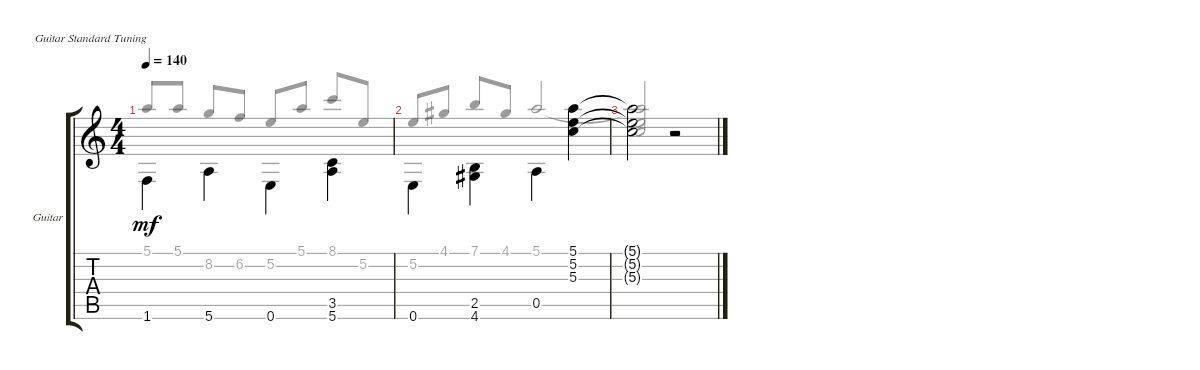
\defaultSystemsLayout 4
\bracketExtendMode groupsimilarinstruments
\useSystemSignSeparator
\singleTrackTrackNamePolicy allsystems
\multiTrackTrackNamePolicy allsystems
\firstSystemTrackNameOrientation horizontal
\otherSystemsTrackNameOrientation horizontal
\track ("Steel Guitar" "Guitar") {instrument acousticguitarsteel}
\staff {score tabs}
\tuning (E4 B3 G3 D3 A2 E2)
\voice
\ts (4 4)
\tempo 140
\clef g2
\ks c
1.6.4{dy mf beam invert} 5.6.4{beam invert} 0.6.4{beam invert} (5.6 3.5).4{beam invert} |
0.6.4{beam invert} (4.6 2.5).4{beam invert} 0.5.4{beam invert} (5.3 5.2 5.1).4{beam invert} |
(5.3{t} 5.2{t} 5.1{t}).2{beam invert} r.2{beam invert}
\voice
\clef g2
\ottava regular
\simile none
\ks c
5.1.8{dy mf beam invert} 5.1.8 8.2.8{beam invert} 6.2.8 5.2.8{beam invert} 5.1.8 8.1.8 5.2.8{beam invert} |
5.2.8{beam invert} 4.1.8 7.1.8{beam invert} 4.1.8 5.1.2{beam invert} |
(5.1{t} 5.2 5.3).2{beam invert} r.2{beam invert}
